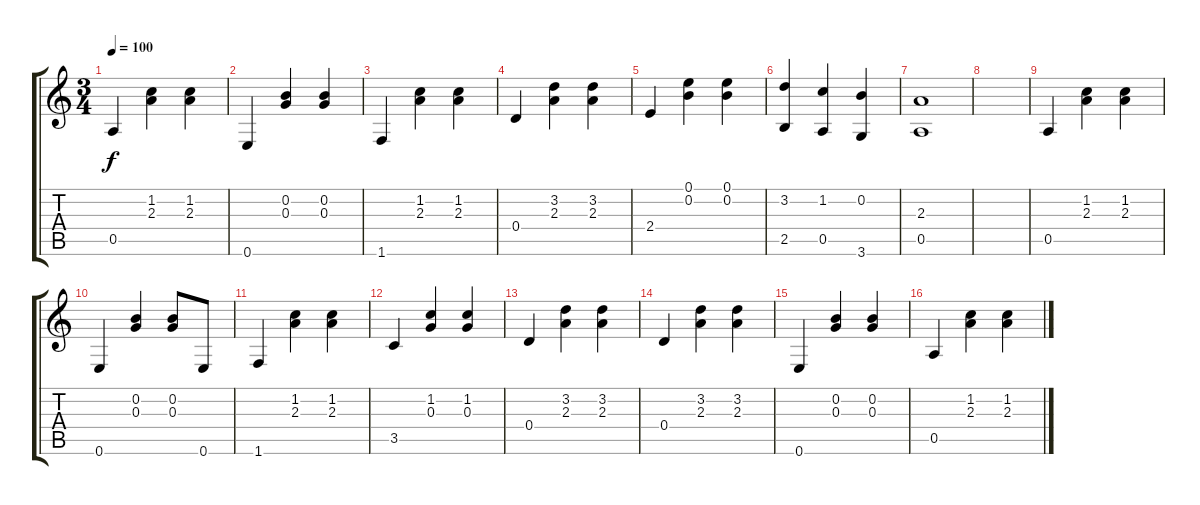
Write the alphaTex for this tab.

\track "" {instrument acousticguitarnylon}
\staff {score tabs}
\tuning (E4 B3 G3 D3 A2 E2) {hide}
\ts (3 4)
\tempo 100
\clef g2
\ks c
0.5.4{dy f} (1.2 2.3).4 (1.2 2.3).4 |
0.6.4 (0.2 0.3).4 (0.2 0.3).4 |
1.6.4 (1.2 2.3).4 (1.2 2.3).4 |
0.4.4 (3.2 2.3).4 (3.2 2.3).4 |
2.4.4 (0.1 0.2).4 (0.1 0.2).4 |
(3.2 2.5).4 (1.2 0.5).4 (0.2 3.6).4 |
(2.3 0.5).1 |
|
0.5.4{txt ""} (1.2 2.3).4 (1.2 2.3).4 |
0.6.4 (0.2 0.3).4 (0.2 0.3).8 0.6.8 |
1.6.4 (1.2 2.3).4 (1.2 2.3).4 |
3.5.4 (1.2 0.3).4 (1.2 0.3).4 |
0.4.4 (3.2 2.3).4 (3.2 2.3).4 |
0.4.4 (3.2 2.3).4 (3.2 2.3).4 |
0.6.4 (0.2 0.3).4 (0.2 0.3).4 |
0.5.4 (1.2 2.3).4 (1.2 2.3).4
